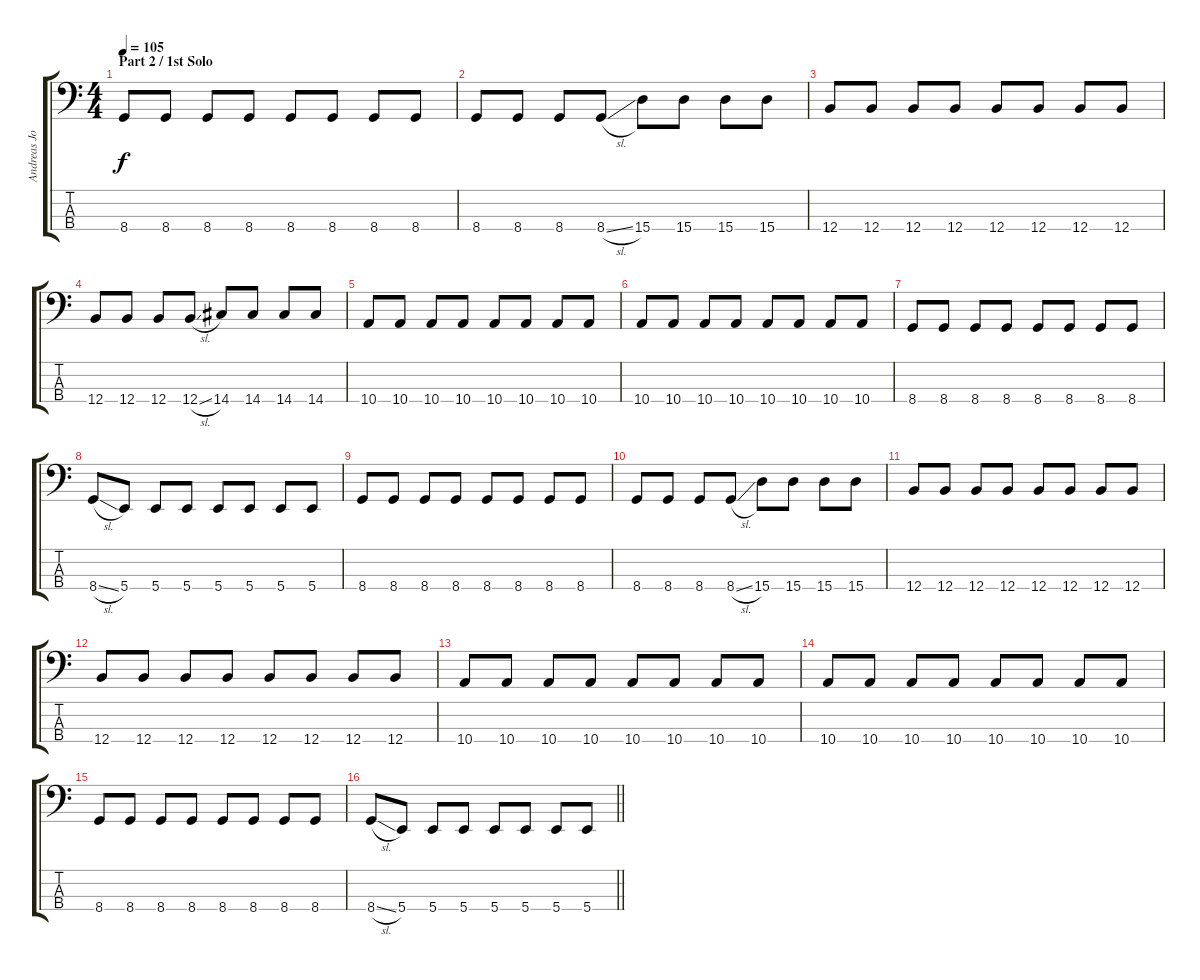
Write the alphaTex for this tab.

\track ("Andreas Johansson" "Andreas Jo") {instrument electricbasspick}
\staff {score tabs}
\tuning (D2 A1 E1 B0) {hide}
\ts (4 4)
\section ("" "Part 2 / 1st Solo")
\tempo 105
\clef f4
\ks c
8.4.8{dy f} 8.4.8 8.4.8 8.4.8 8.4.8 8.4.8 8.4.8 8.4.8 |
8.4.8 8.4.8 8.4.8 8.4{sl}.8 15.4.8 15.4.8 15.4.8 15.4.8 |
12.4.8 12.4.8 12.4.8 12.4.8 12.4.8 12.4.8 12.4.8 12.4.8 |
12.4.8 12.4.8 12.4.8 12.4{sl}.8 14.4.8 14.4.8 14.4.8 14.4.8 |
10.4.8 10.4.8 10.4.8 10.4.8 10.4.8 10.4.8 10.4.8 10.4.8 |
10.4.8 10.4.8 10.4.8 10.4.8 10.4.8 10.4.8 10.4.8 10.4.8 |
8.4.8 8.4.8 8.4.8 8.4.8 8.4.8 8.4.8 8.4.8 8.4.8 |
8.4{sl}.8 5.4.8 5.4.8 5.4.8 5.4.8 5.4.8 5.4.8 5.4.8 |
8.4.8 8.4.8 8.4.8 8.4.8 8.4.8 8.4.8 8.4.8 8.4.8 |
8.4.8 8.4.8 8.4.8 8.4{sl}.8 15.4.8 15.4.8 15.4.8 15.4.8 |
12.4.8 12.4.8 12.4.8 12.4.8 12.4.8 12.4.8 12.4.8 12.4.8 |
12.4.8 12.4.8 12.4.8 12.4.8 12.4.8 12.4.8 12.4.8 12.4.8 |
10.4.8 10.4.8 10.4.8 10.4.8 10.4.8 10.4.8 10.4.8 10.4.8 |
10.4.8 10.4.8 10.4.8 10.4.8 10.4.8 10.4.8 10.4.8 10.4.8 |
8.4.8 8.4.8 8.4.8 8.4.8 8.4.8 8.4.8 8.4.8 8.4.8 |
\barLineRight lightlight
8.4{sl}.8 5.4.8 5.4.8 5.4.8 5.4.8 5.4.8 5.4.8 5.4.8
